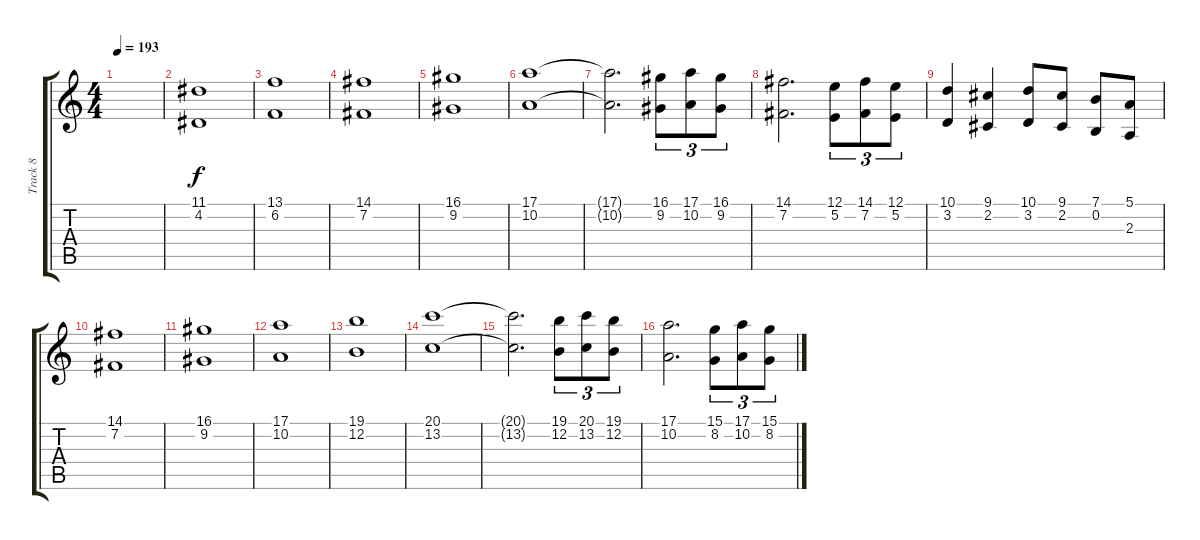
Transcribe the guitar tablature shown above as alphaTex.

\track ("Track 8" "Track 8") {instrument synthstrings1}
\staff {score tabs}
\tuning (E4 B3 G3 D3 A2 E2) {hide}
\ts (4 4)
\tempo 193
\clef g2
\ks c
|
(11.1 4.2).1 |
(13.1 6.2).1 |
(14.1 7.2).1 |
(16.1 9.2).1 |
(17.1 10.2).1 |
(17.1{t} 10.2{t}).2{d} (16.1 9.2).8{tu (3 2)} (17.1 10.2).8{tu (3 2)} (16.1 9.2).8{tu (3 2)} |
(14.1 7.2).2{d} (12.1 5.2).8{tu (3 2)} (14.1 7.2).8{tu (3 2)} (12.1 5.2).8{tu (3 2)} |
(10.1 3.2).4 (9.1 2.2).4 (10.1 3.2).8 (9.1 2.2).8 (7.1 0.2).8 (5.1 2.3).8 |
(14.1 7.2).1 |
(16.1 9.2).1 |
(17.1 10.2).1 |
(19.1 12.2).1 |
(20.1 13.2).1 |
(20.1{t} 13.2{t}).2{d} (19.1 12.2).8{tu (3 2)} (20.1 13.2).8{tu (3 2)} (19.1 12.2).8{tu (3 2)} |
(17.1 10.2).2{d} (15.1 8.2).8{tu (3 2)} (17.1 10.2).8{tu (3 2)} (15.1 8.2).8{tu (3 2)}
